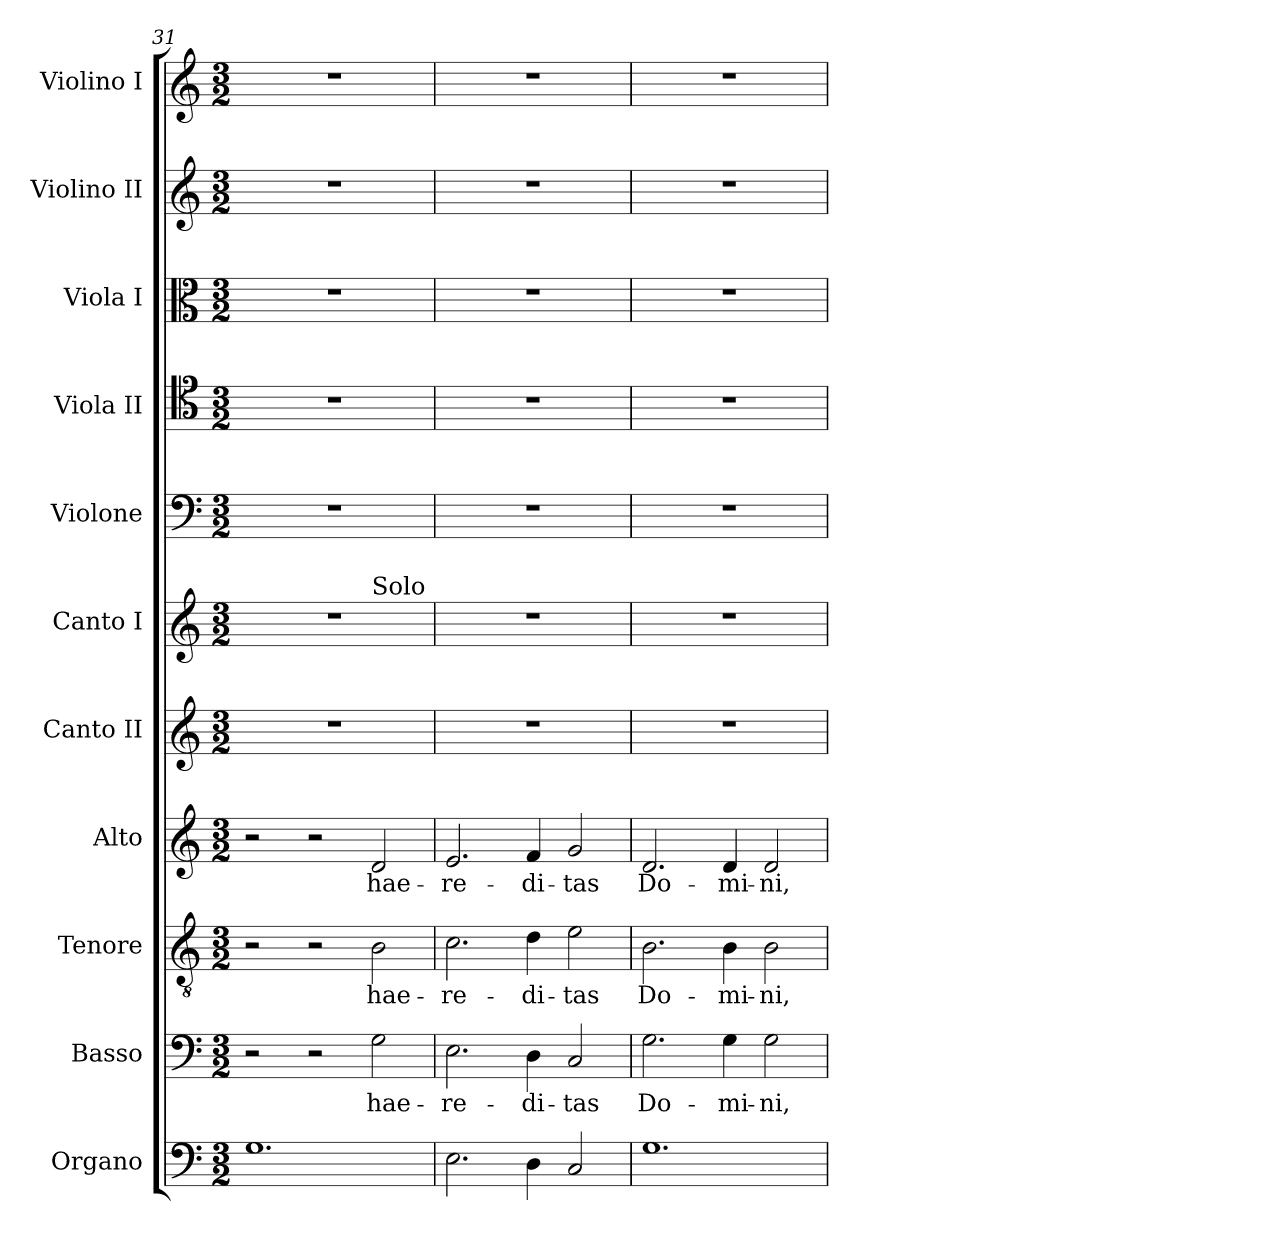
**kern	**kern	**text	**kern	**text	**kern	**text	**kern	**kern	**kern	**kern	**kern	**kern	**kern
*part11	*part10	*part10	*part9	*part9	*part8	*part8	*part7	*part6	*part5	*part4	*part3	*part2	*part1
*staff11	*staff10	*staff10	*staff9	*staff9	*staff8	*staff8	*staff7	*staff6	*staff5	*staff4	*staff3	*staff2	*staff1
*I"Organo	*I"Basso	*	*I"Tenore	*	*I"Alto	*	*I"Canto II	*I"Canto I	*I"Violone	*I"Viola II	*I"Viola I	*I"Violino II	*I"Violino I
*I'Org.	*I'B.	*	*I'T.	*	*I'A.	*	*I'C. II	*I'C. I	*I'Vne.	*I'Vla. II	*I'Vla. I	*I'Vl. II	*I'Vl. I
*clefF4	*clefF4	*	*clefGv2	*	*clefG2	*	*clefG2	*clefG2	*clefF4	*clefC4	*clefC3	*clefG2	*clefG2
*	*	*	*ITrd7c12	*	*	*	*	*	*	*	*	*	*
*k[]	*k[]	*	*k[]	*	*k[]	*	*k[]	*k[]	*k[]	*k[]	*k[]	*k[]	*k[]
*C:	*C:	*	*C:	*	*C:	*	*C:	*C:	*C:	*C:	*C:	*C:	*C:
*M3/2	*M3/2	*	*M3/2	*	*M3/2	*	*M3/2	*M3/2	*M3/2	*M3/2	*M3/2	*M3/2	*M3/2
=31	=31	=31	=31	=31	=31	=31	=31	=31	=31	=31	=31	=31	=31
!	!	!	!	!	!	!	!LO:N:vis=1	!LO:N:vis=1	!LO:N:vis=1	!LO:N:vis=1	!LO:N:vis=1	!LO:N:vis=1	!LO:N:vis=1
*	*	*	*	*	*	*	*	*^	*	*	*	*	*
1.Gi	2r	.	2r	.	2r	.	1.r	1.r	1ryy	1.r	1.r	1.r	1.r	1.r
.	2r	.	2r	.	2r	.	.	.	.	.	.	.	.	.
!	!	!LO:LY:b:color=#000000	!	!	!	!	!	!	!	!	!	!	!	!
!	!	!	!	!LO:LY:b:color=#000000	!	!	!	!	!	!	!	!	!	!
!	!	!	!	!	!	!	!	!	!LO:TX:a:t=Solo	!	!	!	!	!
!	!	!	!	!	!	!LO:LY:b:color=#000000	!	!	!	!	!	!	!	!
.	2Gi\	hae-	2BBi\	hae-	2di/	hae-	.	.	2ryy	.	.	.	.	.
*	*	*	*	*	*	*	*	*v	*v	*	*	*	*	*
!!LO:LB:g=z
=32	=32	=32	=32	=32	=32	=32	=32	=32	=32	=32	=32	=32	=32
*	*	*	*	*	*	*	*	*^	*	*	*	*	*
!	!	!LO:LY:b:color=#000000	!	!	!	!	!	!	!	!	!	!	!	!
*	*	*	*	*	*	*	*	*v	*v	*	*	*	*	*
*	*	*	*	*	*	*	*	*^	*	*	*	*	*
!	!	!	!	!LO:LY:b:color=#000000	!	!	!	!	!	!	!	!	!	!
*	*	*	*	*	*	*	*	*v	*v	*	*	*	*	*
*	*	*	*	*	*	*	*	*^	*	*	*	*	*
!	!	!	!	!	!	!LO:LY:b:color=#000000	!LO:N:vis=1	!LO:N:vis=1	!	!LO:N:vis=1	!LO:N:vis=1	!LO:N:vis=1	!LO:N:vis=1	!LO:N:vis=1
*	*	*	*	*	*	*	*	*v	*v	*	*	*	*	*
2.Ei\	2.Ei\	-re-	2.Ci\	-re-	2.ei/	-re-	1.r	1.r	1.r	1.r	1.r	1.r	1.r
!	!	!LO:LY:b:color=#000000	!	!	!	!	!	!	!	!	!	!	!
!	!	!	!	!LO:LY:b:color=#000000	!	!	!	!	!	!	!	!	!
!	!	!	!	!	!	!LO:LY:b:color=#000000	!	!	!	!	!	!	!
4Di\	4Di\	-di-	4Di\	-di-	4fi/	-di-	.	.	.	.	.	.	.
!	!	!LO:LY:b:color=#000000	!	!	!	!	!	!	!	!	!	!	!
!	!	!	!	!LO:LY:b:color=#000000	!	!	!	!	!	!	!	!	!
!	!	!	!	!	!	!LO:LY:b:color=#000000	!	!	!	!	!	!	!
2Ci/	2Ci/	-tas	2Ei\	-tas	2gi/	-tas	.	.	.	.	.	.	.
=33	=33	=33	=33	=33	=33	=33	=33	=33	=33	=33	=33	=33	=33
!	!	!LO:LY:b:color=#000000	!	!	!	!	!	!	!	!	!	!	!
!	!	!	!	!LO:LY:b:color=#000000	!	!	!	!	!	!	!	!	!
!	!	!	!	!	!	!LO:LY:b:color=#000000	!LO:N:vis=1	!LO:N:vis=1	!LO:N:vis=1	!LO:N:vis=1	!LO:N:vis=1	!LO:N:vis=1	!LO:N:vis=1
1.Gi	2.Gi\	Do-	2.BBi\	Do-	2.di/	Do-	1.r	1.r	1.r	1.r	1.r	1.r	1.r
!	!	!LO:LY:b:color=#000000	!	!	!	!	!	!	!	!	!	!	!
!	!	!	!	!LO:LY:b:color=#000000	!	!	!	!	!	!	!	!	!
!	!	!	!	!	!	!LO:LY:b:color=#000000	!	!	!	!	!	!	!
.	4Gi\	-mi-	4BBi\	-mi-	4di/	-mi-	.	.	.	.	.	.	.
!	!	!LO:LY:b:color=#000000	!	!	!	!	!	!	!	!	!	!	!
!	!	!	!	!LO:LY:b:color=#000000	!	!	!	!	!	!	!	!	!
!	!	!	!	!	!	!LO:LY:b:color=#000000	!	!	!	!	!	!	!
.	2Gi\	-ni,	2BBi\	-ni,	2di/	-ni,	.	.	.	.	.	.	.
=	=	=	=	=	=	=	=	=	=	=	=	=	=
*-	*-	*-	*-	*-	*-	*-	*-	*-	*-	*-	*-	*-	*-
